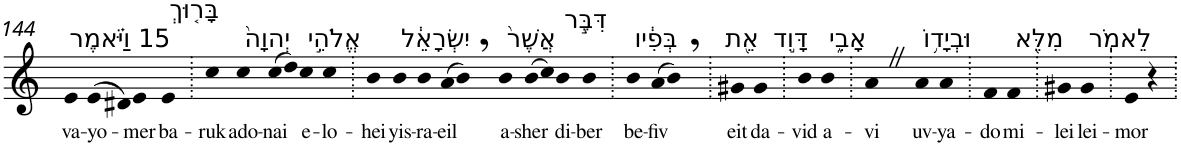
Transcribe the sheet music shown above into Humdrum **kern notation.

**kern	**text
*part1	*part1
*staff1	*staff1
*I"Piano	*
*I'Pno	*
!!LO:PB:g=z
*clefG2	*
*k[]	*
=144	=144
!LO:TX:a:t=15 וַיֹּ֗אמֶר	!
!	!LO:LY:b
4e	va-
!	!LO:LY:b
(>8e	-yo-
8d#X)	.
!	!LO:LY:b
4e	-mer
!LO:TX:a:t=בָּר֤וּךְ	!
!	!LO:LY:b
4e	ba-
=145.	=145.
!	!LO:LY:b
4cc	-ruk
!LO:TX:a:t=יְהוָה֙	!
!	!LO:LY:b
4cc	ado-
!	!LO:LY:b
(>8cc	-nai
8dd)	.
!LO:TX:a:t=אֱלֹהֵ֣י	!
!	!LO:LY:b
4cc	e-
!	!LO:LY:b
4cc	-lo-
=146.	=146.
!	!LO:LY:b
4b	-hei
!LO:TX:a:t=יִשְׂרָאֵ֔ל	!
!	!LO:LY:b
4b	yis-
!	!LO:LY:b
4b	-ra-
!	!LO:LY:b
(>8a	-eil
8b,)	.
!LO:TX:a:t=אֲשֶׁר֙	!
!	!LO:LY:b
4b	a-
!	!LO:LY:b
(>8b	-sher
8cc)	.
!LO:TX:a:t=דִּבֶּ֣ר	!
!	!LO:LY:b
4b	di-
!	!LO:LY:b
4b	-ber
=147.	=147.
!LO:TX:a:t=בְּפִ֔יו	!
!	!LO:LY:b
4b	be-
!	!LO:LY:b
(>8a	-fiv
8b,)	.
=148.	=148.
!LO:TX:a:t=אֵ֖ת	!
!	!LO:LY:b
4g#X	eit
!LO:TX:a:t=דָּוִ֣ד	!
!	!LO:LY:b
4g#	da-
=149.	=149.
!	!LO:LY:b
4b	-vid
!LO:TX:a:t=אָבִ֑י	!
!	!LO:LY:b
4b	a-
=150.	=150.
!	!LO:LY:b
4aZ	-vi
!LO:TX:a:t=וּבְיָד֥וֹ	!
!	!LO:LY:b
4a	uv-
!	!LO:LY:b
4a	-ya-
=151.	=151.
!	!LO:LY:b
4f	-do
!LO:TX:a:t=מִלֵּ֖א	!
!	!LO:LY:b
4f	mi-
=152.	=152.
!	!LO:LY:b
4g#X	-lei
!LO:TX:a:t=לֵאמֹֽר	!
!	!LO:LY:b
4g#	lei-
=153.	=153.
!	!LO:LY:b
4e	-mor
4r	.
=.	=.
*-	*-
